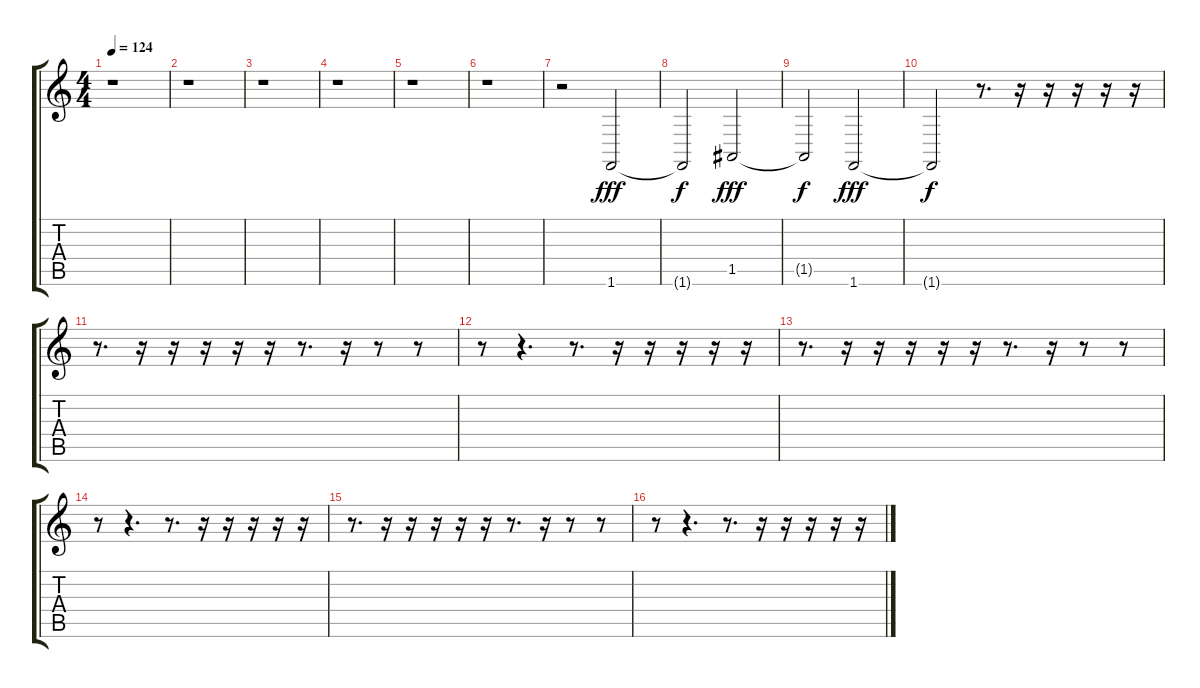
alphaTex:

\track "" {instrument lead1square}
\staff {score tabs}
\tuning (E4 B3 G3 D3 A2 E2) {hide}
\ts (4 4)
\tempo 124
\clef g2
\ks c
r.1{dy f} |
r.1 |
r.1 |
r.1 |
r.1 |
r.1 |
r.2 1.6.2{dy fff volume 12 balance 10 instrument distortionguitar} |
1.6{t}.2{dy f} 1.5.2{dy fff} |
1.5{t}.2{dy f} 1.6.2{dy fff} |
1.6{t}.2{dy f} r.8{d} r.16 r.16 r.16 r.16 r.16 |
r.8{d} r.16 r.16 r.16 r.16 r.16 r.8{d} r.16 r.8 r.8 |
r.8 r.4{d} r.8{d volume 11} r.16 r.16 r.16 r.16 r.16 |
r.8{d} r.16 r.16 r.16 r.16 r.16 r.8{d} r.16 r.8 r.8 |
r.8 r.4{d} r.8{d volume 10} r.16 r.16 r.16 r.16 r.16 |
r.8{d} r.16 r.16 r.16 r.16 r.16 r.8{d} r.16 r.8 r.8 |
r.8 r.4{d} r.8{d volume 8} r.16 r.16 r.16 r.16 r.16
